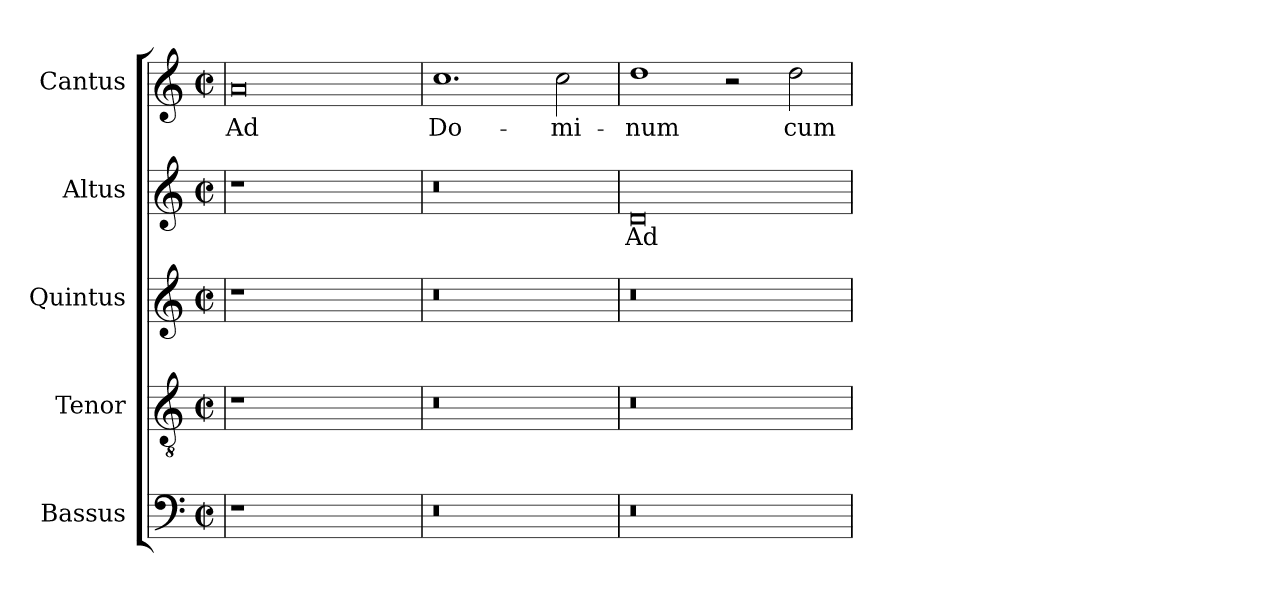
**kern	**kern	**kern	**kern	**text	**kern	**text
*part5	*part4	*part3	*part2	*part2	*part1	*part1
*staff5	*staff4	*staff3	*staff2	*staff2	*staff1	*staff1
*I"Bassus	*I"Tenor	*I"Quintus	*I"Altus	*	*I"Cantus	*
!!LO:PB:g=z
*stria5	*stria5	*stria5	*stria5	*	*stria5	*
*clefF4	*clefGv2	*clefG2	*clefG2	*	*clefG2	*
*M2/2	*M2/2	*M2/2	*M2/2	*	*M2/2	*
*met(c|)	*met(c|)	*met(c|)	*met(c|)	*	*met(c|)	*
=1	=1	=1	=1	=1!	=1!	=1!
!	!	!	!	!	!	!LO:LY:b:cj
1r	1r	1r	1r	.	0a	Ad
1ryy	1ryy	1ryy	1ryy	.	.	.
=2	=2	=2	=2	=2	=2	=2
!	!	!	!	!	!	!LO:LY:b:cj
0r	0r	0r	0r	.	1.cc	Do-
!	!	!	!	!	!	!LO:LY:b:cj
.	.	.	.	.	2cc\	-mi-
=3	=3	=3	=3	=3	=3	=3
!	!	!	!	!LO:LY:b:cj	!	!LO:LY:b:cj
0r	0r	0r	0d	Ad	1dd	-num
.	.	.	.	.	2r	.
!	!	!	!	!	!	!LO:LY:b:cj
.	.	.	.	.	2dd\	cum
=	=	=	=	=	=	=
*-	*-	*-	*-	*-	*-	*-
